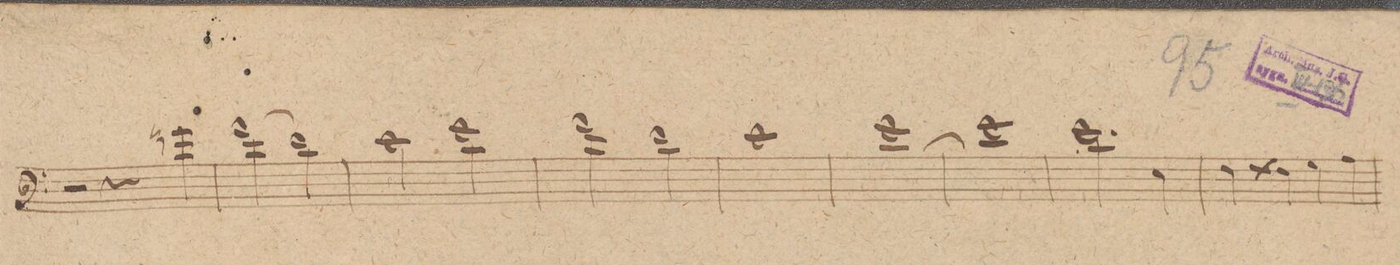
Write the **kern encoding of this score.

**kern	**dynam
*I"Fagotto. 1mo	*
*clefF4	*
*k[f#c#g#]	*
*met(c|)	*
*M2/2	*
2r	.
4r	.
4gn\	.
=173	=173
(2f#\	.
2d\)	.
=174	=174
2c#\	.
2e\	.
=175	=175
2f#\	.
2d\	.
=176	=176
1c#	.
=177	=177
[1e	.
=178	=178
1e]	.
=179	=179
2.e\	.
4E\	.
=180	=180
4F#\	.
4F##X\	.
4G#\	.
4A\	.
=181	=181
*-	*-
